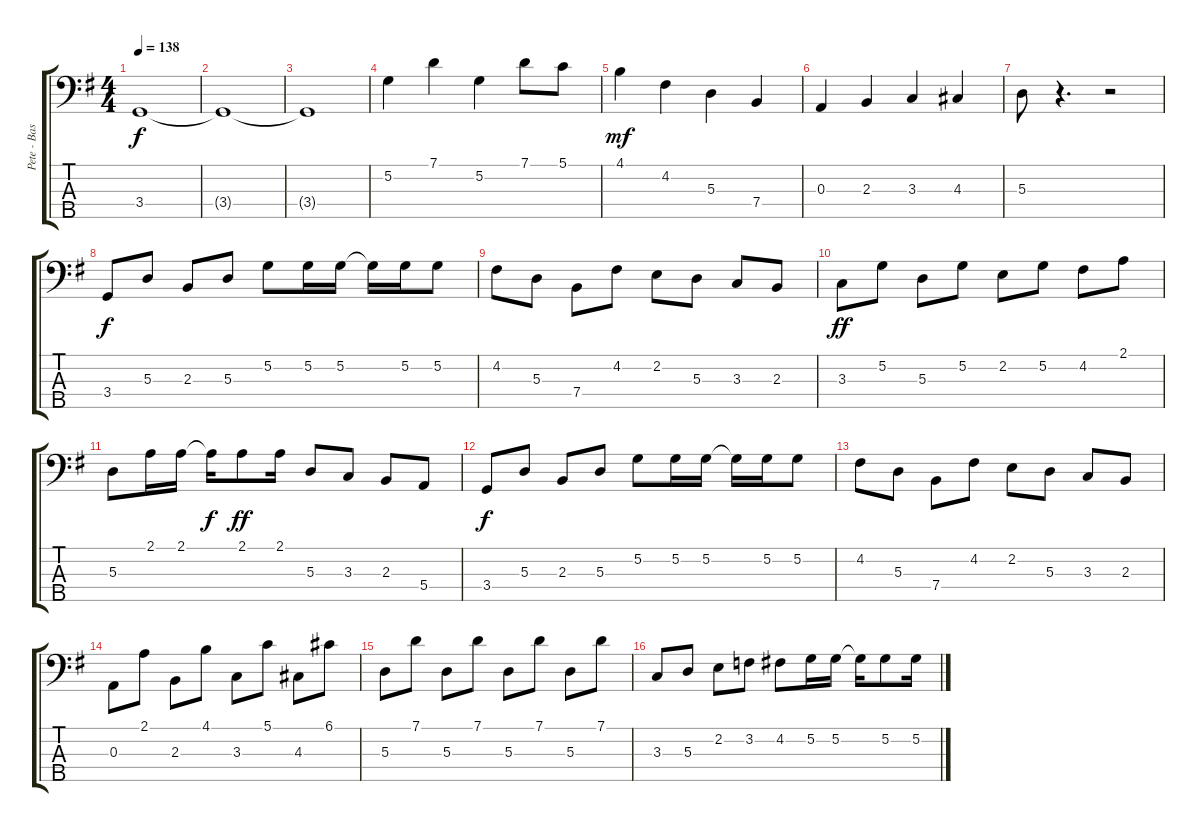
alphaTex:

\track ("Pete - Bass" "Pete - Bas") {instrument electricbassfinger}
\staff {score tabs}
\tuning (G2 D2 A1 E1 B0) {hide}
\ts (4 4)
\tempo 138
\clef f4
\ks g
3.4{t}.1{dy f} |
3.4{t}.1 |
3.4{t}.1 |
5.2.4 7.1.4 5.2.4 7.1.8 5.1.8 |
4.1.4{dy mf} 4.2.4 5.3.4 7.4.4 |
0.3.4 2.3.4 3.3.4 4.3.4 |
5.3.8 r.4{d} r.2 |
3.4.8{dy f} 5.3.8 2.3.8 5.3.8 5.2.8 5.2.16 5.2.16 5.2{t}.16 5.2.16 5.2.8 |
4.2.8 5.3.8 7.4.8 4.2.8 2.2.8 5.3.8 3.3.8 2.3.8 |
3.3.8{dy ff} 5.2.8 5.3.8 5.2.8 2.2.8 5.2.8 4.2.8 2.1.8 |
5.3.8 2.1.16 2.1.16 2.1{t}.16{dy f} 2.1.8{dy ff} 2.1.16 5.3.8 3.3.8 2.3.8 5.4.8 |
3.4.8{dy f} 5.3.8 2.3.8 5.3.8 5.2.8 5.2.16 5.2.16 5.2{t}.16 5.2.16 5.2.8 |
4.2.8 5.3.8 7.4.8 4.2.8 2.2.8 5.3.8 3.3.8 2.3.8 |
0.3.8 2.1.8 2.3.8 4.1.8 3.3.8 5.1.8 4.3.8 6.1.8 |
5.3.8 7.1.8 5.3.8 7.1.8 5.3.8 7.1.8 5.3.8 7.1.8 |
3.3.8 5.3.8 2.2.8 3.2.8 4.2.8 5.2.16 5.2.16 5.2{t}.16 5.2.8 5.2.16
